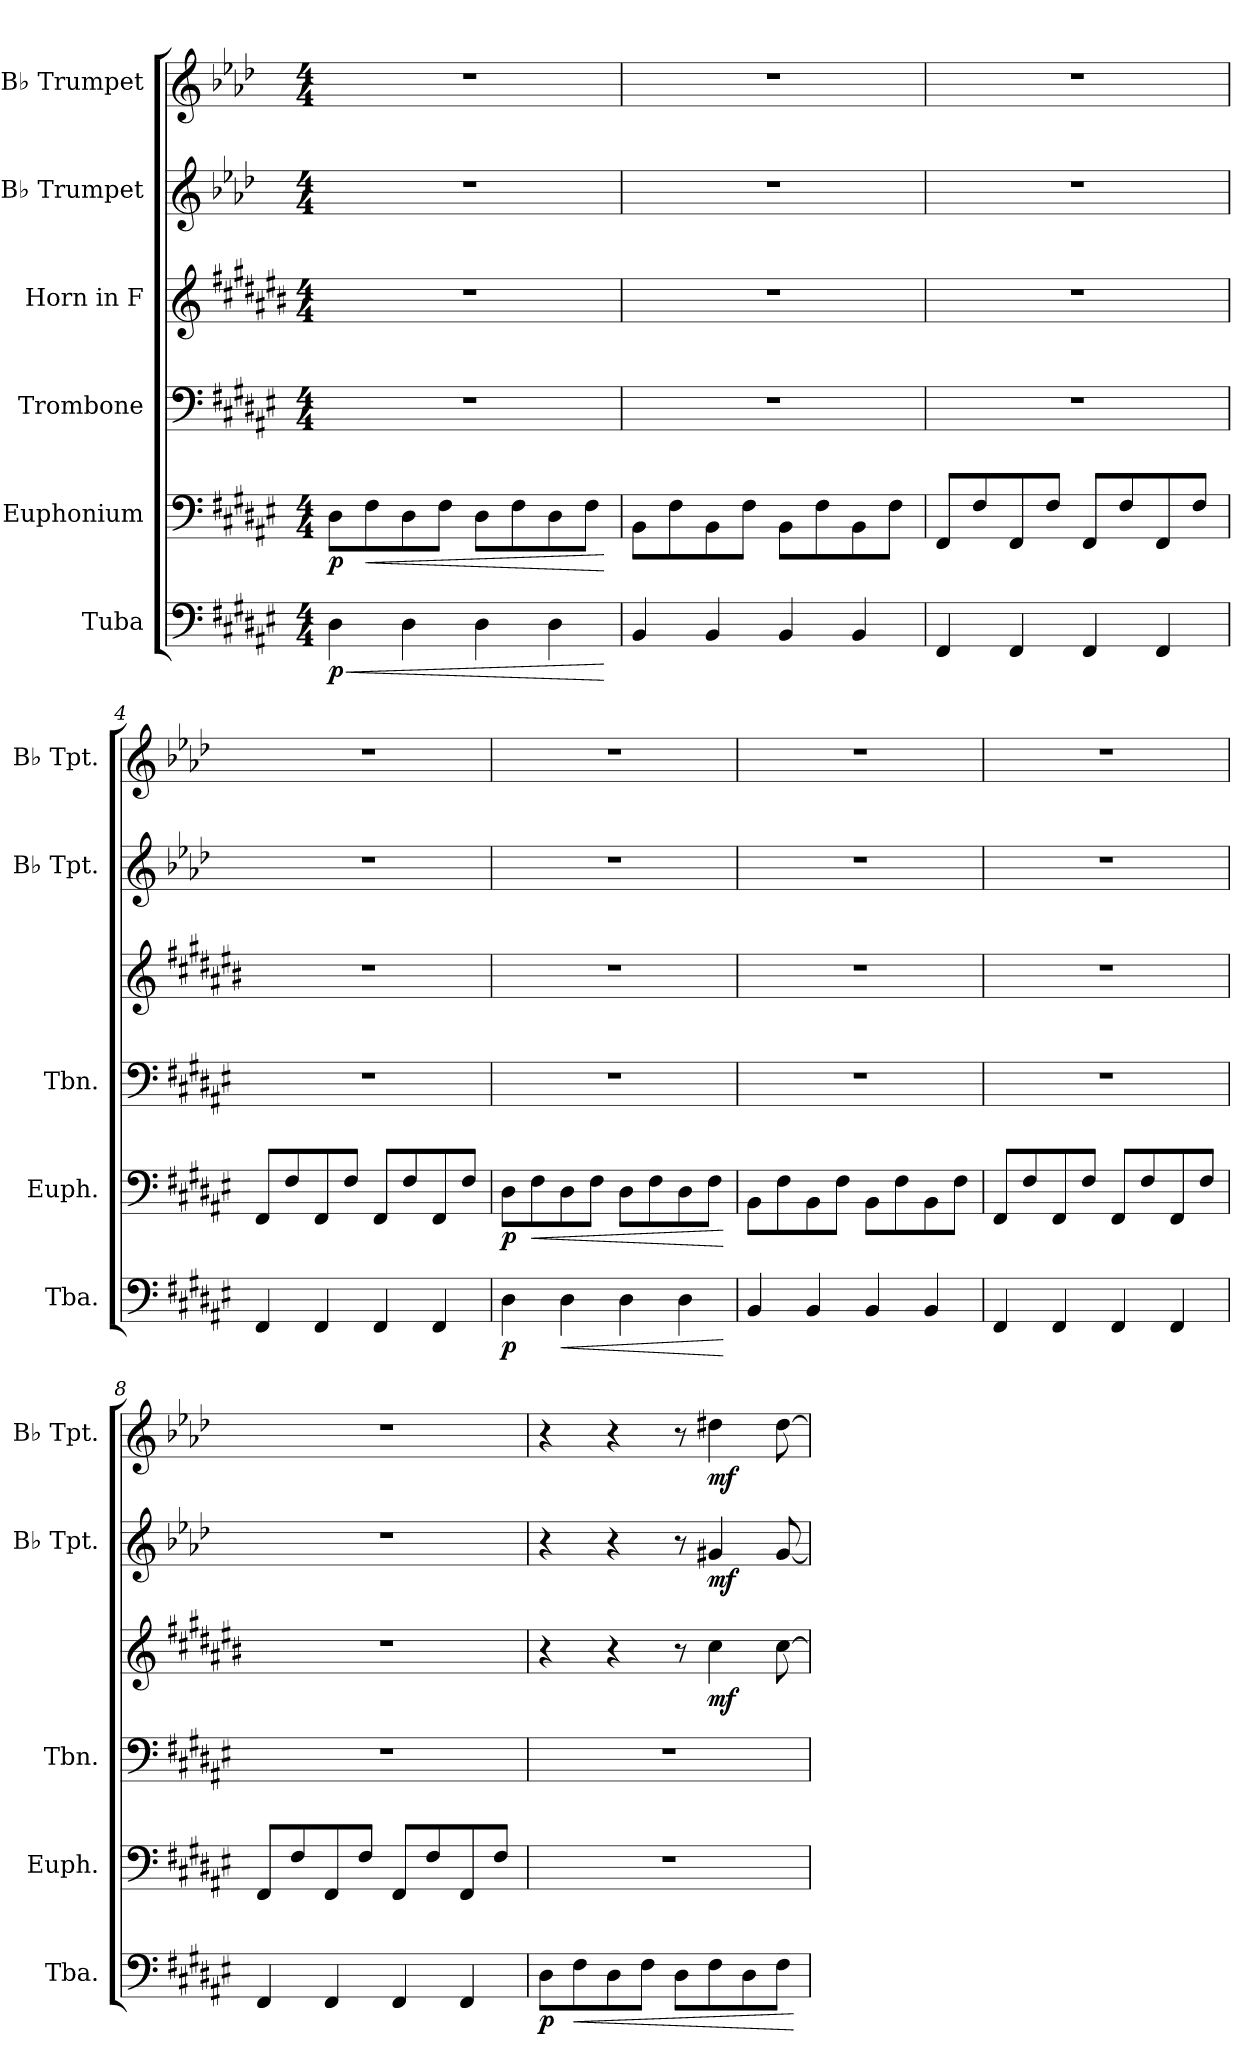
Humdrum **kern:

**kern	**dynam	**kern	**dynam	**kern	**kern	**dynam	**kern	**dynam	**kern	**dynam
*part6	*part6	*part5	*part5	*part4	*part3	*part3	*part2	*part2	*part1	*part1
*staff6	*staff6	*staff5	*staff5	*staff4	*staff3	*staff3	*staff2	*staff2	*staff1	*staff1
*I"Tuba	*	*I"Euphonium	*	*I"Trombone	*I"Horn in F	*	*I"B♭ Trumpet	*	*I"B♭ Trumpet	*
*I'Tba.	*	*I'Euph.	*	*I'Tbn.	*	*	*I'B♭ Tpt.	*	*I'B♭ Tpt.	*
*clefF4	*	*clefF4	*	*clefF4	*clefG2	*	*clefG2	*	*clefG2	*
*	*	*	*	*	*ITrd4c7	*	*ITrd1c2	*	*ITrd1c2	*
*k[f#c#g#d#a#e#]	*	*k[f#c#g#d#a#e#]	*	*k[f#c#g#d#a#e#]	*k[f#c#g#d#a#e#]	*	*k[b-e-a-d-g-c-]	*	*k[b-e-a-d-g-c-]	*
*M4/4	*	*M4/4	*	*M4/4	*M4/4	*	*M4/4	*	*M4/4	*
=1	=1	=1	=1	=1	=1	=1	=1	=1	=1	=1
!	!LO:HP:b	!	!	!	!	!	!	!	!	!
!	!LO:DY:n=1:b	!	!LO:DY:b	!	!	!	!	!	!	!
4D#\	< p	8D#\L	p	1r	1r	.	1r	.	1r	.
!	!	!	!LO:HP:b	!	!	!	!	!	!	!
.	.	8F#\	<	.	.	.	.	.	.	.
4D#\	.	8D#\	.	.	.	.	.	.	.	.
.	.	8F#\J	.	.	.	.	.	.	.	.
4D#\	.	8D#\L	.	.	.	.	.	.	.	.
.	.	8F#\	.	.	.	.	.	.	.	.
4D#\	.	8D#\	.	.	.	.	.	.	.	.
.	.	8F#\J	.	.	.	.	.	.	.	.
.	[	.	[	.	.	.	.	.	.	.
=2	=2	=2	=2	=2	=2	=2	=2	=2	=2	=2
4BB/	.	8BB\L	.	1r	1r	.	1r	.	1r	.
.	.	8F#\	.	.	.	.	.	.	.	.
4BB/	.	8BB\	.	.	.	.	.	.	.	.
.	.	8F#\J	.	.	.	.	.	.	.	.
4BB/	.	8BB\L	.	.	.	.	.	.	.	.
.	.	8F#\	.	.	.	.	.	.	.	.
4BB/	.	8BB\	.	.	.	.	.	.	.	.
.	.	8F#\J	.	.	.	.	.	.	.	.
=3	=3	=3	=3	=3	=3	=3	=3	=3	=3	=3
4FF#/	.	8FF#/L	.	1r	1r	.	1r	.	1r	.
.	.	8F#/	.	.	.	.	.	.	.	.
4FF#/	.	8FF#/	.	.	.	.	.	.	.	.
.	.	8F#/J	.	.	.	.	.	.	.	.
4FF#/	.	8FF#/L	.	.	.	.	.	.	.	.
.	.	8F#/	.	.	.	.	.	.	.	.
4FF#/	.	8FF#/	.	.	.	.	.	.	.	.
.	.	8F#/J	.	.	.	.	.	.	.	.
=4	=4	=4	=4	=4	=4	=4	=4	=4	=4	=4
4FF#/	.	8FF#/L	.	1r	1r	.	1r	.	1r	.
.	.	8F#/	.	.	.	.	.	.	.	.
4FF#/	.	8FF#/	.	.	.	.	.	.	.	.
.	.	8F#/J	.	.	.	.	.	.	.	.
4FF#/	.	8FF#/L	.	.	.	.	.	.	.	.
.	.	8F#/	.	.	.	.	.	.	.	.
4FF#/	.	8FF#/	.	.	.	.	.	.	.	.
.	.	8F#/J	.	.	.	.	.	.	.	.
!!LO:PB:g=z
=5	=5	=5	=5	=5	=5	=5	=5	=5	=5	=5
!	!LO:DY:b	!	!LO:DY:b	!	!	!	!	!	!	!
4D#\	p	8D#\L	p	1r	1r	.	1r	.	1r	.
!	!	!	!LO:HP:b	!	!	!	!	!	!	!
.	.	8F#\	<	.	.	.	.	.	.	.
!	!LO:HP:b	!	!	!	!	!	!	!	!	!
4D#\	<	8D#\	.	.	.	.	.	.	.	.
.	.	8F#\J	.	.	.	.	.	.	.	.
4D#\	.	8D#\L	.	.	.	.	.	.	.	.
.	.	8F#\	.	.	.	.	.	.	.	.
4D#\	.	8D#\	.	.	.	.	.	.	.	.
.	.	8F#\J	.	.	.	.	.	.	.	.
.	[	.	[	.	.	.	.	.	.	.
=6	=6	=6	=6	=6	=6	=6	=6	=6	=6	=6
4BB/	.	8BB\L	.	1r	1r	.	1r	.	1r	.
.	.	8F#\	.	.	.	.	.	.	.	.
4BB/	.	8BB\	.	.	.	.	.	.	.	.
.	.	8F#\J	.	.	.	.	.	.	.	.
4BB/	.	8BB\L	.	.	.	.	.	.	.	.
.	.	8F#\	.	.	.	.	.	.	.	.
4BB/	.	8BB\	.	.	.	.	.	.	.	.
.	.	8F#\J	.	.	.	.	.	.	.	.
=7	=7	=7	=7	=7	=7	=7	=7	=7	=7	=7
4FF#/	.	8FF#/L	.	1r	1r	.	1r	.	1r	.
.	.	8F#/	.	.	.	.	.	.	.	.
4FF#/	.	8FF#/	.	.	.	.	.	.	.	.
.	.	8F#/J	.	.	.	.	.	.	.	.
4FF#/	.	8FF#/L	.	.	.	.	.	.	.	.
.	.	8F#/	.	.	.	.	.	.	.	.
4FF#/	.	8FF#/	.	.	.	.	.	.	.	.
.	.	8F#/J	.	.	.	.	.	.	.	.
=8	=8	=8	=8	=8	=8	=8	=8	=8	=8	=8
4FF#/	.	8FF#/L	.	1r	1r	.	1r	.	1r	.
.	.	8F#/	.	.	.	.	.	.	.	.
4FF#/	.	8FF#/	.	.	.	.	.	.	.	.
.	.	8F#/J	.	.	.	.	.	.	.	.
4FF#/	.	8FF#/L	.	.	.	.	.	.	.	.
.	.	8F#/	.	.	.	.	.	.	.	.
4FF#/	.	8FF#/	.	.	.	.	.	.	.	.
.	.	8F#/J	.	.	.	.	.	.	.	.
!!LO:LB:g=z
=9	=9	=9	=9	=9	=9	=9	=9	=9	=9	=9
!	!LO:DY:b	!	!	!	!	!	!	!	!	!
8D#\L	p	1r	.	1r	4r	.	4r	.	4r	.
!	!LO:HP:b	!	!	!	!	!	!	!	!	!
8F#\	<	.	.	.	.	.	.	.	.	.
8D#\	.	.	.	.	4r	.	4r	.	4r	.
8F#\J	.	.	.	.	.	.	.	.	.	.
8D#\L	.	.	.	.	8r	.	8r	.	8r	.
!	!	!	!	!	!	!LO:DY:b	!	!LO:DY:b	!	!LO:DY:b
8F#\	.	.	.	.	4f#\	mf	4f#X/	mf	4cc#X\	mf
8D#\	.	.	.	.	.	.	.	.	.	.
8F#\J	.	.	.	.	[8f#\	.	[8f#/	.	[8cc#\	.
.	[	.	.	.	.	.	.	.	.	.
=	=	=	=	=	=	=	=	=	=	=
*-	*-	*-	*-	*-	*-	*-	*-	*-	*-	*-
